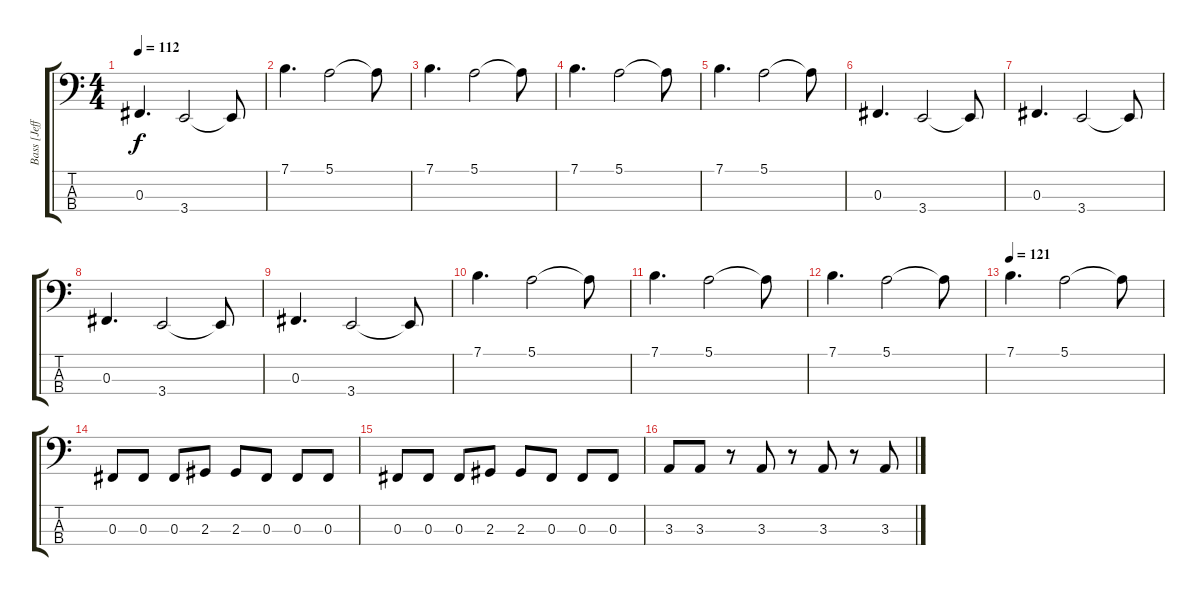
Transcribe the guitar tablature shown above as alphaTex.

\track ("Bass [Jeff Caxide]" "Bass [Jeff") {instrument electricbasspick}
\staff {score tabs}
\tuning (E2 B1 Gb1 Db1) {hide}
\ts (4 4)
\tempo 112
\clef f4
\ks c
0.3.4{d dy f} 3.4.2 3.4{t}.8 |
7.1.4{d} 5.1.2 5.1{t}.8 |
7.1.4{d} 5.1.2 5.1{t}.8 |
7.1.4{d} 5.1.2 5.1{t}.8 |
7.1.4{d} 5.1.2 5.1{t}.8 |
0.3.4{d} 3.4.2 3.4{t}.8 |
0.3.4{d} 3.4.2 3.4{t}.8 |
0.3.4{d} 3.4.2 3.4{t}.8 |
0.3.4{d} 3.4.2 3.4{t}.8 |
7.1.4{d} 5.1.2 5.1{t}.8 |
7.1.4{d} 5.1.2 5.1{t}.8 |
7.1.4{d} 5.1.2 5.1{t}.8 |
\tempo 121
7.1.4{d} 5.1.2 5.1{t}.8 |
0.3.8 0.3.8 0.3.8 2.3.8 2.3.8 0.3.8 0.3.8 0.3.8 |
0.3.8 0.3.8 0.3.8 2.3.8 2.3.8 0.3.8 0.3.8 0.3.8 |
3.3.8 3.3.8 r.8 3.3.8 r.8 3.3.8 r.8 3.3.8
